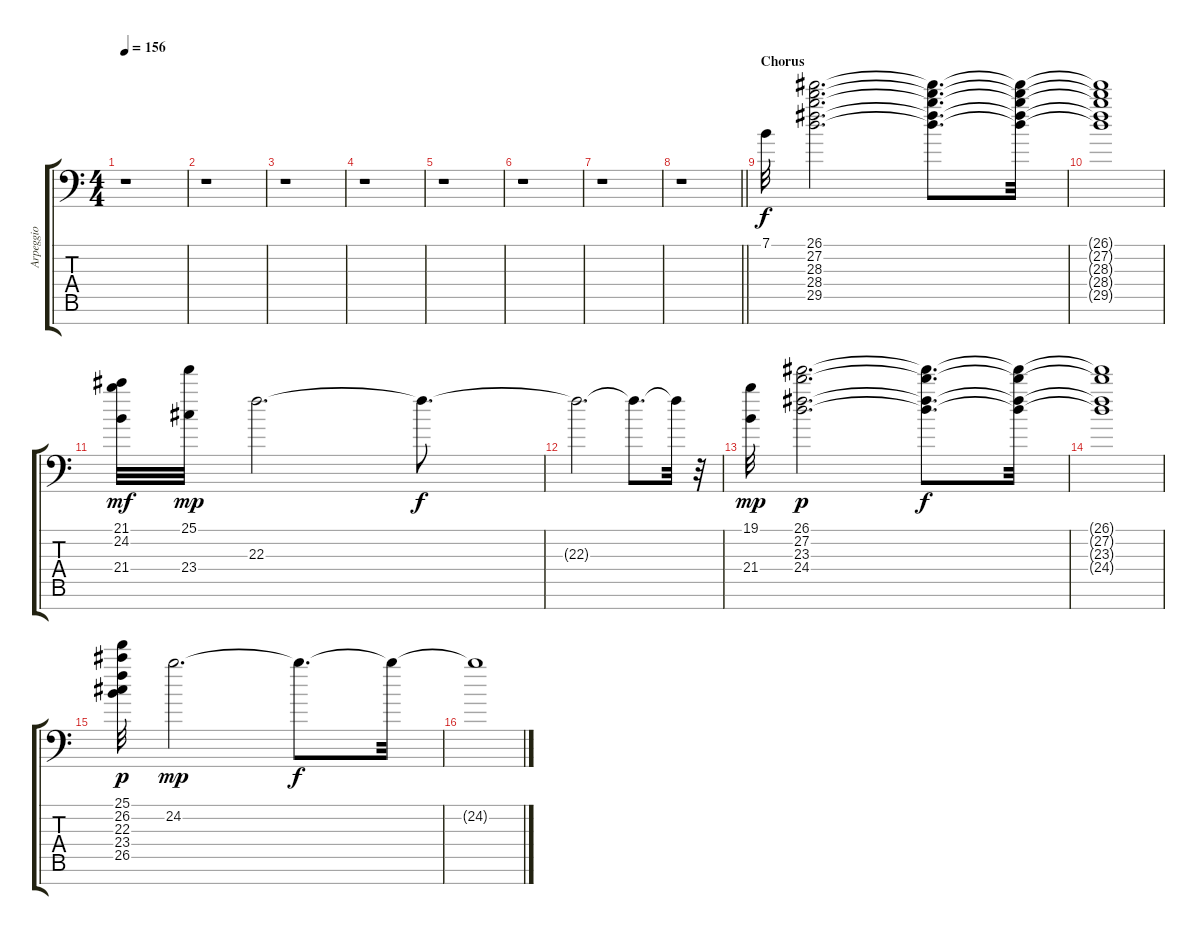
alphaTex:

\track ("Arpeggio" "Arpeggio") {instrument lead6voice}
\staff {score tabs}
\tuning (E4 B3 G3 D3 A2 E2 C-1) {hide}
\ts (4 4)
\tempo 156
\clef f4
\ks c
r.1{dy f} |
r.1 |
r.1 |
r.1 |
r.1 |
r.1 |
r.1 |
\barLineRight lightlight
r.1 |
\section ("" "Chorus")
7.1.32 (26.1 27.2 28.3 28.4 29.5).2{d} (26.1{t} 27.2{t} 28.3{t} 28.4{t} 29.5{t}).8{d} (26.1{t} 27.2{t} 28.3{t} 28.4{t} 29.5{t}).32 |
(26.1{t} 27.2{t} 28.3{t} 28.4{t} 29.5{t}).1 |
(21.1 24.2 21.4).32{dy mf} (25.1 23.4).32{dy mp} 22.3.2{d} 22.3{t}.8{d dy f} |
22.3{t}.2{d} 22.3{t}.8{d} 22.3{t}.32 r.32 |
(19.1 21.4).32{dy mp} (26.1 27.2 23.3 24.4).2{d dy p} (26.1{t} 27.2{t} 23.3{t} 24.4{t}).8{d dy f} (26.1{t} 27.2{t} 23.3{t} 24.4{t}).32 |
(26.1{t} 27.2{t} 23.3{t} 24.4{t}).1 |
(25.1 26.2 22.3 23.4 26.5).32{dy p} 24.2.2{d dy mp} 24.2{t}.8{d dy f} 24.2{t}.32 |
24.2{t}.1
